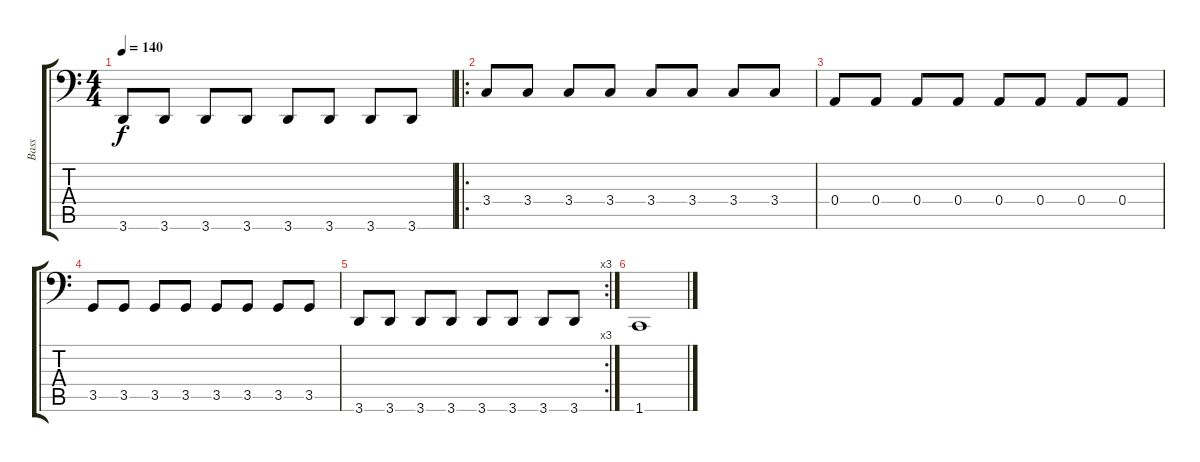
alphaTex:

\track ("Bass" "Bass") {instrument electricbassfinger}
\staff {score tabs}
\tuning (C3 G2 D2 A1 E1 B0) {hide}
\ts (4 4)
\tempo 140
\clef f4
\ks c
3.6.8{dy f} 3.6.8 3.6.8 3.6.8 3.6.8 3.6.8 3.6.8 3.6.8 |
\ro
3.4.8 3.4.8 3.4.8 3.4.8 3.4.8 3.4.8 3.4.8 3.4.8 |
0.4.8 0.4.8 0.4.8 0.4.8 0.4.8 0.4.8 0.4.8 0.4.8 |
3.5.8 3.5.8 3.5.8 3.5.8 3.5.8 3.5.8 3.5.8 3.5.8 |
\rc 3
3.6.8 3.6.8 3.6.8 3.6.8 3.6.8 3.6.8 3.6.8 3.6.8 |
1.6.1
